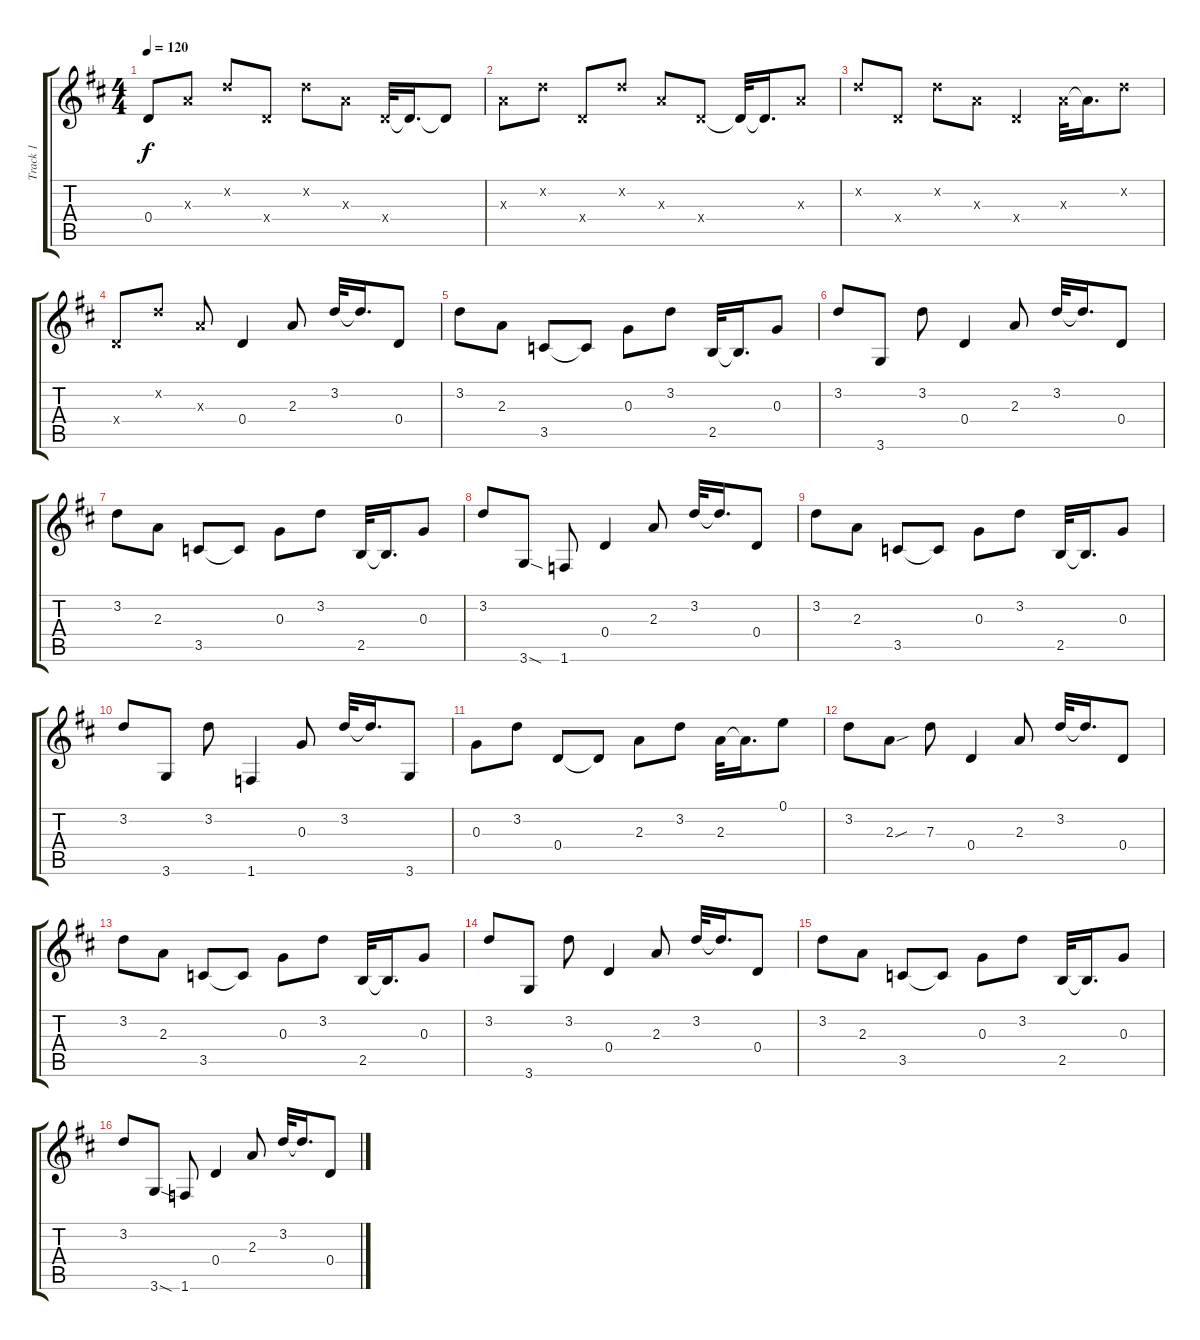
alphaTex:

\track ("Track 1" "Track 1") {instrument acousticguitarsteel}
\staff {score tabs}
\tuning (E4 B3 G3 D3 A2 E2) {hide}
\ts (4 4)
\tempo 120
\clef g2
\ks d
0.4{t}.8{dy f} 2.3{x}.8 3.2{x}.8 0.4{x}.8 3.2{x}.8 2.3{x}.8 0.4{x}.32 0.4{t}.16{d} 0.4{t}.8 |
2.3{x}.8 3.2{x}.8 0.4{x}.8 3.2{x}.8 2.3{x}.8 0.4{x}.8 0.4{t}.32 0.4{t}.16{d} 2.3{x}.8 |
3.2{x}.8 0.4{x}.8 3.2{x}.8 2.3{x}.8 0.4{x}.4 2.3{x}.32 2.3{t}.16{d} 3.2{x}.8 |
0.4{x}.8 3.2{x}.8 2.3{x}.8 0.4.4 2.3.8 3.2.32 3.2{t}.16{d} 0.4.8 |
3.2.8 2.3.8 3.5.8 3.5{t}.8 0.3.8 3.2.8 2.5.32 2.5{t}.16{d} 0.3.8 |
3.2.8 3.6.8 3.2.8 0.4.4 2.3.8 3.2.32 3.2{t}.16{d} 0.4.8 |
3.2.8 2.3.8 3.5.8 3.5{t}.8 0.3.8 3.2.8 2.5.32 2.5{t}.16{d} 0.3.8 |
3.2.8 3.6{sod}.8 1.6.8 0.4.4 2.3.8 3.2.32 3.2{t}.16{d} 0.4.8 |
3.2.8 2.3.8 3.5.8 3.5{t}.8 0.3.8 3.2.8 2.5.32 2.5{t}.16{d} 0.3.8 |
3.2.8 3.6.8 3.2.8 1.6.4 0.3.8 3.2.32 3.2{t}.16{d} 3.6.8 |
0.3.8 3.2.8 0.4.8 0.4{t}.8 2.3.8 3.2.8 2.3.32 2.3{t}.16{d} 0.1.8 |
3.2.8 2.3{sou}.8 7.3.8 0.4.4 2.3.8 3.2.32 3.2{t}.16{d} 0.4.8 |
3.2.8 2.3.8 3.5.8 3.5{t}.8 0.3.8 3.2.8 2.5.32 2.5{t}.16{d} 0.3.8 |
3.2.8 3.6.8 3.2.8 0.4.4 2.3.8 3.2.32 3.2{t}.16{d} 0.4.8 |
3.2.8 2.3.8 3.5.8 3.5{t}.8 0.3.8 3.2.8 2.5.32 2.5{t}.16{d} 0.3.8 |
3.2.8 3.6{sod}.8 1.6.8 0.4.4 2.3.8 3.2.32 3.2{t}.16{d} 0.4.8
